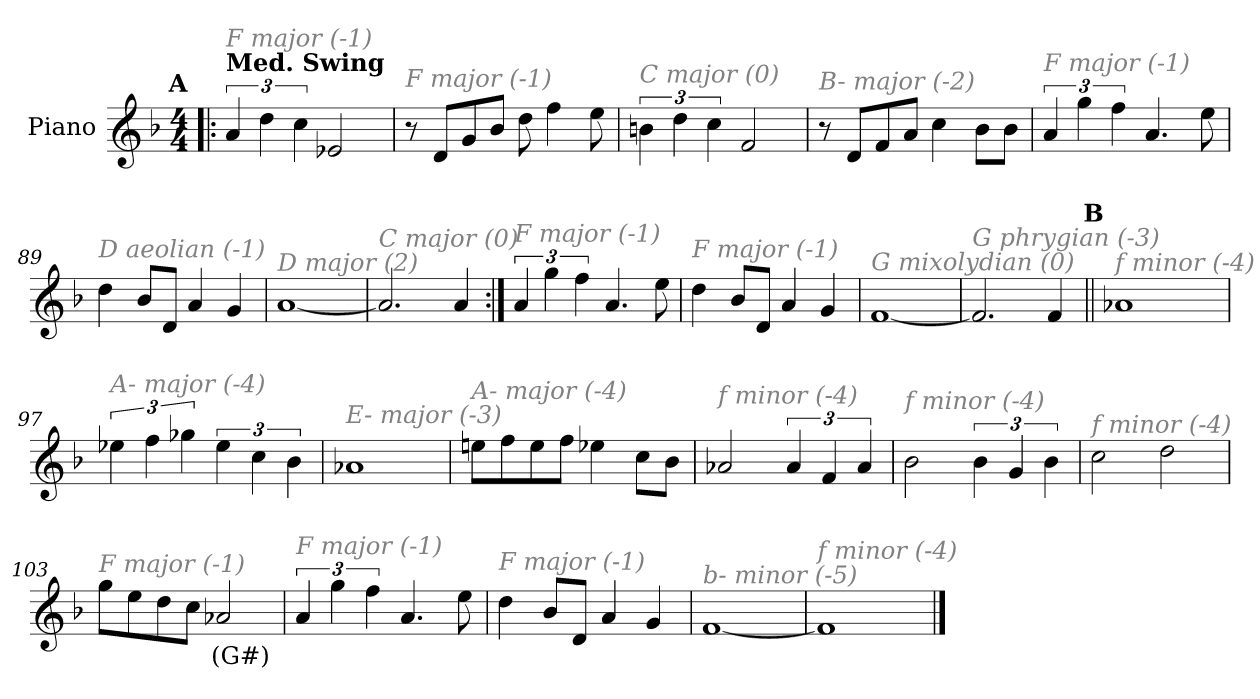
**kern	**text
*part1	*part1
*staff1	*staff1
*I"Piano	*
*I'Pno.	*
*clefG2	*
*k[b-]	*
*M4/4	*
!!LO:REH:place=s1:a:enc=none:fs=14:t=A
=1!|:	=1!|:
!LO:TX:a:B:t=Med. Swing	!
!LO:TX:i:color=#808080:t=F major (-1)	!
6a/	.
6dd\	.
6cc\	.
2e-X/	.
=85	=85
!LO:TX:i:color=#808080:t=F major (-1)	!
8r	.
8d/L	.
8g/	.
8b-/J	.
8dd\	.
4ff\	.
8ee\	.
=86	=86
!LO:TX:i:color=#808080:t=C major (0)	!
6bn\	.
6dd\	.
6cc\	.
2f/	.
=87	=87
!LO:TX:i:color=#808080:t=B- major (-2)	!
8r	.
8d/L	.
8f/	.
8a/J	.
4cc\	.
8b-\L	.
8b-\J	.
!!LO:LB:g=z
=88	=88
!LO:TX:i:color=#808080:t=F major (-1)	!
6a/	.
6gg\	.
6ff\	.
4.a/	.
8ee\	.
=89	=89
!LO:TX:i:color=#808080:t=D aeolian (-1)	!
4dd\	.
8b-/L	.
8d/J	.
4a/	.
4g/	.
=90	=90
!LO:TX:i:color=#808080:t=D major (2)	!
[1a	.
=91	=91
!LO:TX:i:color=#808080:t=C major (0)	!
2.a/]	.
4a/	.
!!LO:LB:g=z
=92:|!	=92:|!
!LO:TX:i:color=#808080:t=F major (-1)	!
6a/	.
6gg\	.
6ff\	.
4.a/	.
8ee\	.
=93	=93
!LO:TX:i:color=#808080:t=F major (-1)	!
4dd\	.
8b-/L	.
8d/J	.
4a/	.
4g/	.
=94	=94
!LO:TX:i:color=#808080:t=G mixolydian (0)	!
[1f	.
=95	=95
!LO:TX:i:color=#808080:t=G phrygian (-3)	!
2.f/]	.
4f/	.
!!LO:LB:g=z
!!LO:REH:place=s1:a:enc=none:fs=14:t=B
=96||	=96||
!LO:TX:i:color=#808080:t=f minor (-4)	!
1a-X	.
=97	=97
!LO:TX:i:color=#808080:t=A- major (-4)	!
6ee-X\	.
6ff\	.
6gg-X\	.
6ee-\	.
6cc\	.
6b-\	.
=98	=98
!LO:TX:i:color=#808080:t=E- major (-3)	!
1a-X	.
=99	=99
!LO:TX:i:color=#808080:t=A- major (-4)	!
8een\L	.
8ff\	.
8ee\	.
8ff\J	.
4ee-X\	.
8cc\L	.
8b-\J	.
!!LO:LB:g=z
=100	=100
!LO:TX:i:color=#808080:t=f minor (-4)	!
2a-X/	.
6a-/	.
6f/	.
6a-/	.
=101	=101
!LO:TX:i:color=#808080:t=f minor (-4)	!
2b-\	.
6b-\	.
6g/	.
6b-\	.
=102	=102
!LO:TX:i:color=#808080:t=f minor (-4)	!
2cc\	.
2dd\	.
=103	=103
!LO:TX:i:color=#808080:t=F major (-1)	!
8gg\L	.
8ee\	.
8dd\	.
8cc\J	.
2a-Xi/	(G#)
!!LO:LB:g=z
=104	=104
!LO:TX:i:color=#808080:t=F major (-1)	!
6a/	.
6gg\	.
6ff\	.
4.a/	.
8ee\	.
=105	=105
!LO:TX:i:color=#808080:t=F major (-1)	!
4dd\	.
8b-/L	.
8d/J	.
4a/	.
4g/	.
=106	=106
!LO:TX:i:color=#808080:t=b- minor (-5)	!
[1f	.
=107	=107
!LO:TX:i:color=#808080:t=f minor (-4)	!
1f]	.
==	==
*-	*-
